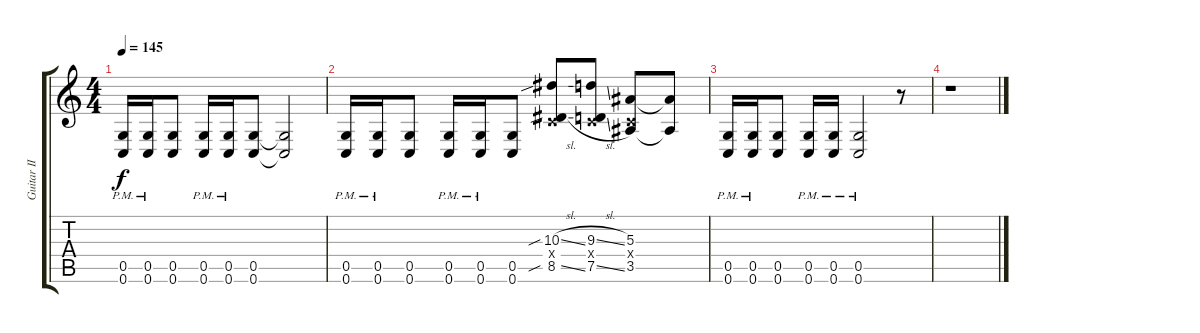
\track ("Guitar II" "Guitar II") {instrument overdrivenguitar}
\staff {score tabs}
\tuning (D4 A3 F3 C3 G2 C2) {hide}
\ts (4 4)
\tempo 145
\clef g2
\ks c
(0.5{pm} 0.6{pm}).16{dy f} (0.5{pm} 0.6{pm}).16 (0.5 0.6).8 (0.5{pm} 0.6{pm}).16 (0.5{pm} 0.6{pm}).16 (0.5 0.6).8 (0.5{t} 0.6{t}).2 |
(0.5{pm} 0.6{pm}).16 (0.5{pm} 0.6{pm}).16 (0.5 0.6).8 (0.5{pm} 0.6{pm}).16 (0.5{pm} 0.6{pm}).16 (0.5 0.6).8 (10.3{sib sl} 0.4{x} 8.5{sib sl}).8 (9.3{sl} 0.4{x} 7.5{sl}).8 (5.3 0.4{x} 3.5).8 (5.3{t} 3.5{t}).8 |
(0.5{pm} 0.6{pm}).16 (0.5{pm} 0.6{pm}).16 (0.5 0.6).8 (0.5{pm} 0.6{pm}).16 (0.5{pm} 0.6{pm}).16 (0.5{pm} 0.6{pm}).2 r.8 |
r.1
